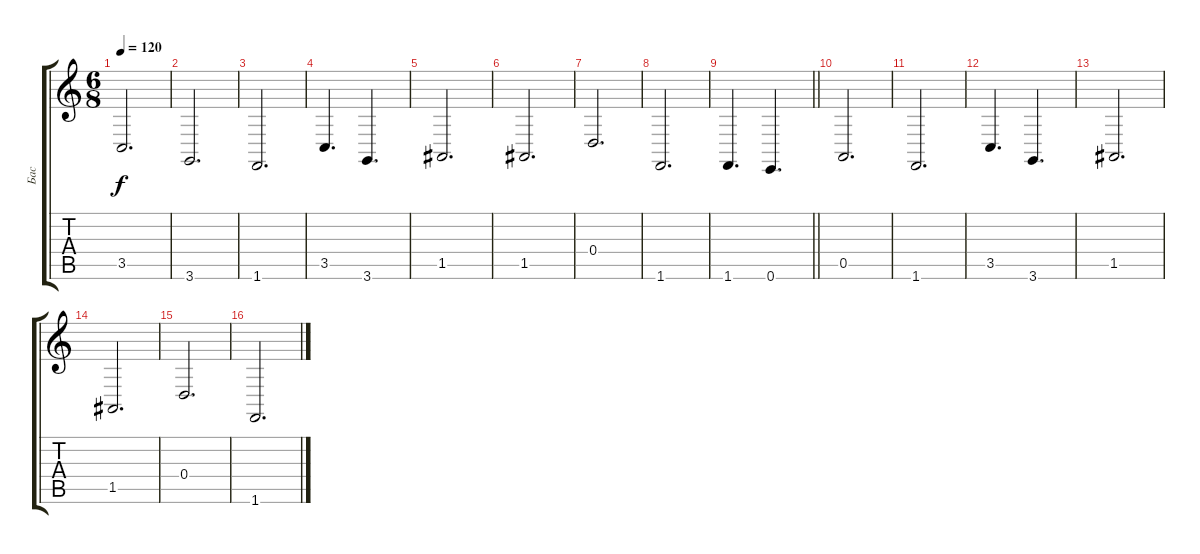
\track ("Бас" "Бас") {instrument stringensemble2}
\staff {score tabs}
\tuning (E4 B3 G3 D3 A2 E2) {hide}
\ts (6 8)
\tempo 120
\clef g2
\ks c
3.5.2{d dy f} |
3.6.2{d} |
1.6.2{d} |
3.5.4{d} 3.6.4{d} |
1.5.2{d} |
1.5.2{d} |
0.4.2{d} |
1.6.2{d} |
\barLineRight lightlight
1.6.4{d} 0.6.4{d} |
0.5.2{d} |
1.6.2{d} |
3.5.4{d} 3.6.4{d} |
1.5.2{d} |
1.5.2{d} |
0.4.2{d} |
1.6.2{d}
